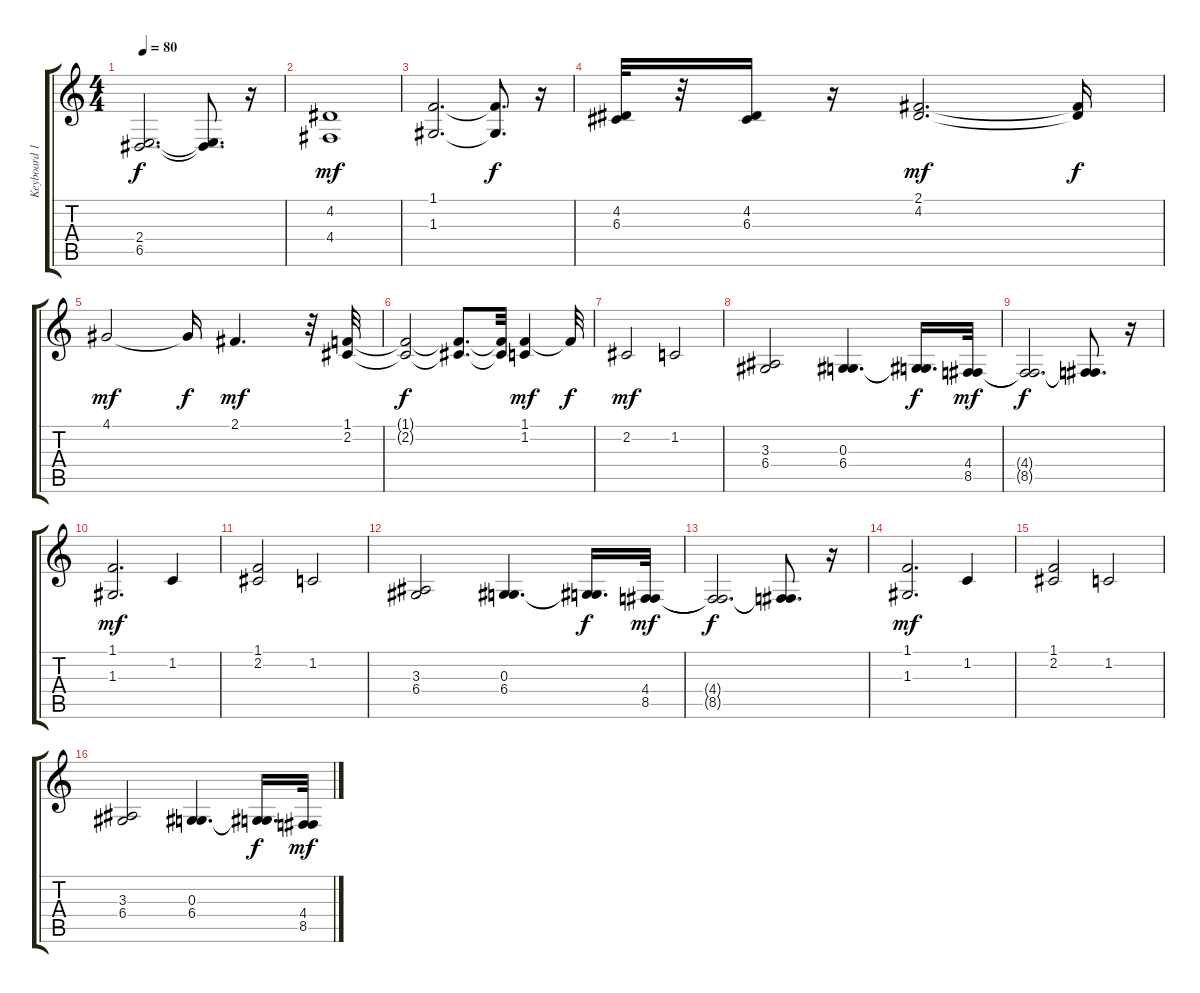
\track ("Keyboard 1" "Keyboard 1") {instrument pad2warm}
\staff {score tabs}
\tuning (E4 B3 G3 D3 A2 E2) {hide}
\ts (4 4)
\tempo 80
\clef g2
\ks c
(2.4{t} 6.5{t}).2{d dy f} (2.4{t} 6.5{t}).8{d} r.16 |
(4.2 4.4).1{dy mf} |
(1.1 1.3).2{d} (1.1{t} 1.3{t}).8{d dy f} r.16 |
(4.2 6.3).32 r.32 (4.2 6.3).16 r.16 (2.1 4.2).2{d dy mf} (2.1{t} 4.2{t}).16{dy f} |
4.1.2{dy mf} 4.1{t}.16{dy f} 2.1.4{d dy mf} r.32 (1.1 2.2).32 |
(1.1{t} 2.2{t}).2{dy f} (1.1{t} 2.2{t}).8{d} (1.1{t} 2.2{t}).32 (1.1 1.2).4{dy mf} 1.1{t}.32{dy f} |
2.2.2{dy mf} 1.2.2 |
(3.3 6.4).2 (0.3 6.4).4{d} (0.3{t} 6.4{t}).16{d dy f} (4.4 8.5).32{dy mf} |
(4.4{t} 8.5{t}).2{d dy f} (4.4{t} 8.5{t}).8{d} r.16 |
(1.1 1.3).2{d dy mf} 1.2.4 |
(1.1 2.2).2 1.2.2 |
(3.3 6.4).2 (0.3 6.4).4{d} (0.3{t} 6.4{t}).16{d dy f} (4.4 8.5).32{dy mf} |
(4.4{t} 8.5{t}).2{d dy f} (4.4{t} 8.5{t}).8{d} r.16 |
(1.1 1.3).2{d dy mf} 1.2.4 |
(1.1 2.2).2 1.2.2 |
(3.3 6.4).2 (0.3 6.4).4{d} (0.3{t} 6.4{t}).16{d dy f} (4.4 8.5).32{dy mf}
